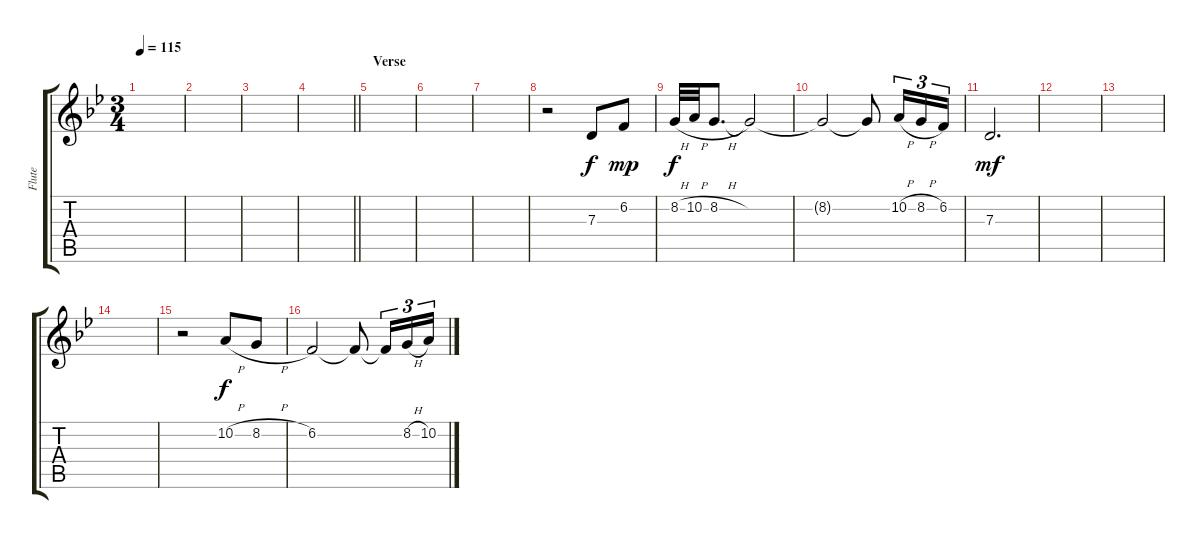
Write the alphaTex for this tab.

\track ("Flute" "Flute") {instrument piccolo}
\staff {score tabs}
\tuning (E4 B3 G3 D3 A2 E2) {hide}
\ts (3 4)
\tempo 115
\clef g2
\ks gminor
|
|
|
\barLineRight lightlight
|
\section ("" "Verse")
|
|
|
r.2 7.3.8 6.2.8{dy mp} |
8.2{h}.32{dy f} 10.2{h}.32 8.2{h}.8{d} 8.2{t}.2 |
8.2{t}.2 8.2{t}.8 10.2{h}.16{tu (3 2)} 8.2{h}.16{tu (3 2)} 6.2.16{tu (3 2)} |
7.3.2{d dy mf} |
|
|
|
r.2 10.2{h}.8{dy f} 8.2{h}.8 |
6.2.2 6.2{t}.8 6.2{t}.16{tu (3 2)} 8.2{h}.16{tu (3 2)} 10.2.16{tu (3 2)}
